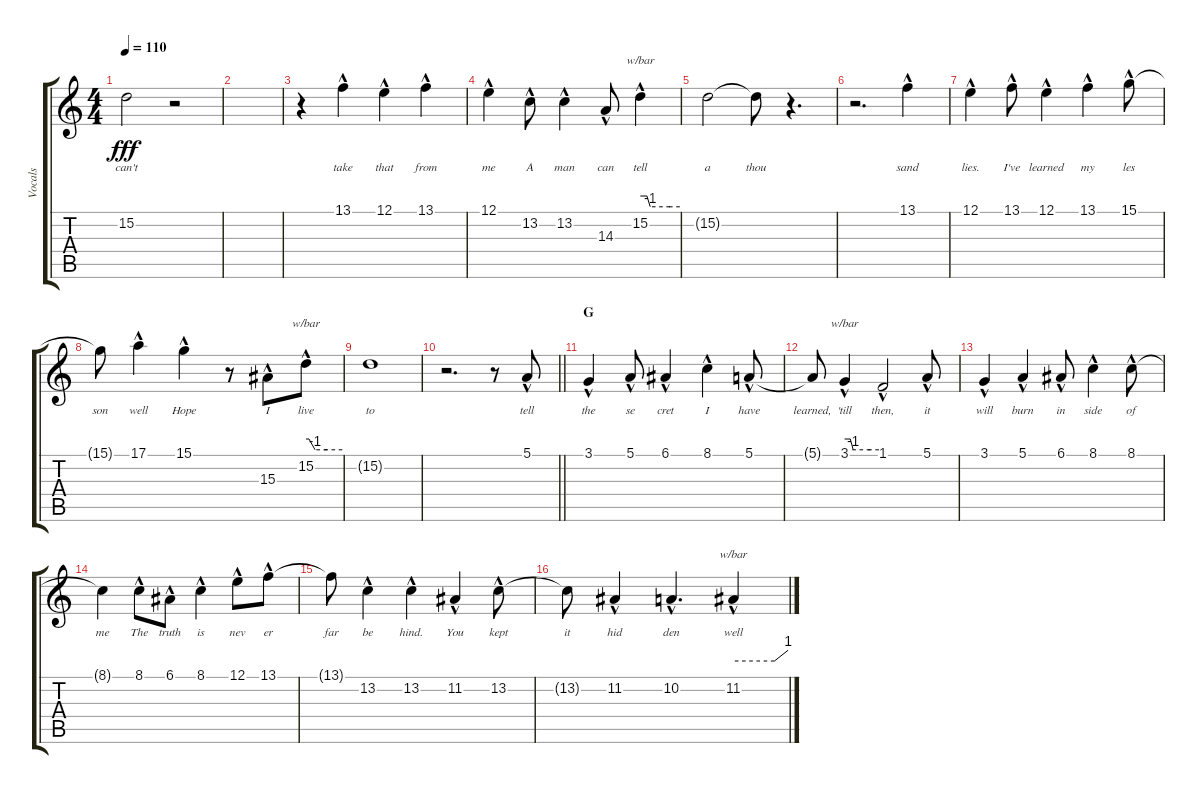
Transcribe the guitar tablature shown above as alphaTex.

\track ("Vocals" "Vocals") {instrument pad1newage}
\staff {score tabs}
\tuning (E4 B3 G3 D3 A2 E2) {hide}
\ts (4 4)
\tempo 110
\clef g2
\ks c
15.2{t}.2{lyrics (0 "can't") lyrics (1 "") lyrics (2 "") lyrics (3 "") lyrics (4 "") dy fff} r.2 |
|
r.4 13.1{hac}.4{lyrics (0 "take") lyrics (1 "") lyrics (2 "") lyrics (3 "") lyrics (4 "")} 12.1{hac}.4{lyrics (0 "that") lyrics (1 "") lyrics (2 "") lyrics (3 "") lyrics (4 "")} 13.1{hac}.4{lyrics (0 "from") lyrics (1 "") lyrics (2 "") lyrics (3 "") lyrics (4 "")} |
12.1{hac}.4{lyrics (0 "me") lyrics (1 "") lyrics (2 "") lyrics (3 "") lyrics (4 "")} 13.2{hac}.8{lyrics (0 "A") lyrics (1 "") lyrics (2 "") lyrics (3 "") lyrics (4 "")} 13.2{hac}.4{lyrics (0 "man") lyrics (1 "") lyrics (2 "") lyrics (3 "") lyrics (4 "")} 14.3{hac}.8{lyrics (0 "can") lyrics (1 "") lyrics (2 "") lyrics (3 "") lyrics (4 "")} 15.2{hac}.4{tbe (custom default 0 0 10 0 15 -4 45 -4 60 -4) lyrics (0 "tell") lyrics (1 "") lyrics (2 "") lyrics (3 "") lyrics (4 "")} |
15.2{t}.2{lyrics (0 "a") lyrics (1 "") lyrics (2 "") lyrics (3 "") lyrics (4 "")} 15.2{t}.8{lyrics (0 "thou") lyrics (1 "") lyrics (2 "") lyrics (3 "") lyrics (4 "")} r.4{d} |
r.2{d} 13.1{hac}.4{lyrics (0 "sand") lyrics (1 "") lyrics (2 "") lyrics (3 "") lyrics (4 "")} |
12.1{hac}.4{lyrics (0 "lies.") lyrics (1 "") lyrics (2 "") lyrics (3 "") lyrics (4 "")} 13.1{hac}.8{lyrics (0 "I've") lyrics (1 "") lyrics (2 "") lyrics (3 "") lyrics (4 "")} 12.1{hac}.4{lyrics (0 "learned") lyrics (1 "") lyrics (2 "") lyrics (3 "") lyrics (4 "")} 13.1{hac}.4{lyrics (0 "my") lyrics (1 "") lyrics (2 "") lyrics (3 "") lyrics (4 "")} 15.1{hac}.8{lyrics (0 "les") lyrics (1 "") lyrics (2 "") lyrics (3 "") lyrics (4 "")} |
15.1{t}.8{lyrics (0 "son") lyrics (1 "") lyrics (2 "") lyrics (3 "") lyrics (4 "")} 17.1{hac}.4{lyrics (0 "well") lyrics (1 "") lyrics (2 "") lyrics (3 "") lyrics (4 "")} 15.1{hac}.4{lyrics (0 "Hope") lyrics (1 "") lyrics (2 "") lyrics (3 "") lyrics (4 "")} r.8 15.3{hac}.8{lyrics (0 "I") lyrics (1 "") lyrics (2 "") lyrics (3 "") lyrics (4 "")} 15.2{hac}.8{tbe (custom default 0 0 5 0 15 -4 35 -4 60 -4) lyrics (0 "live") lyrics (1 "") lyrics (2 "") lyrics (3 "") lyrics (4 "")} |
15.2{t}.1{lyrics (0 "to") lyrics (1 "") lyrics (2 "") lyrics (3 "") lyrics (4 "")} |
\barLineRight lightlight
r.2{d} r.8 5.1{hac}.8{lyrics (0 "tell") lyrics (1 "") lyrics (2 "") lyrics (3 "") lyrics (4 "")} |
\section ("" "G")
3.1{hac}.4{lyrics (0 "the") lyrics (1 "") lyrics (2 "") lyrics (3 "") lyrics (4 "")} 5.1{hac}.8{lyrics (0 "se") lyrics (1 "") lyrics (2 "") lyrics (3 "") lyrics (4 "")} 6.1{hac}.4{lyrics (0 "cret") lyrics (1 "") lyrics (2 "") lyrics (3 "") lyrics (4 "")} 8.1{hac}.4{lyrics (0 "I") lyrics (1 "") lyrics (2 "") lyrics (3 "") lyrics (4 "")} 5.1{hac}.8{lyrics (0 "have") lyrics (1 "") lyrics (2 "") lyrics (3 "") lyrics (4 "")} |
5.1{t}.8{lyrics (0 "learned,") lyrics (1 "") lyrics (2 "") lyrics (3 "") lyrics (4 "")} 3.1{hac}.4{tbe (custom default 0 0 10 0 15 -4 45 -4 60 -4) lyrics (0 "'till") lyrics (1 "") lyrics (2 "") lyrics (3 "") lyrics (4 "")} 1.1{hac}.2{lyrics (0 "then,") lyrics (1 "") lyrics (2 "") lyrics (3 "") lyrics (4 "")} 5.1{hac}.8{lyrics (0 "it") lyrics (1 "") lyrics (2 "") lyrics (3 "") lyrics (4 "")} |
3.1{hac}.4{lyrics (0 "will") lyrics (1 "") lyrics (2 "") lyrics (3 "") lyrics (4 "")} 5.1{hac}.4{lyrics (0 "burn") lyrics (1 "") lyrics (2 "") lyrics (3 "") lyrics (4 "")} 6.1{hac}.8{lyrics (0 "in") lyrics (1 "") lyrics (2 "") lyrics (3 "") lyrics (4 "")} 8.1{hac}.4{lyrics (0 "side") lyrics (1 "") lyrics (2 "") lyrics (3 "") lyrics (4 "")} 8.1{hac}.8{lyrics (0 "of") lyrics (1 "") lyrics (2 "") lyrics (3 "") lyrics (4 "")} |
8.1{t}.4{lyrics (0 "me") lyrics (1 "") lyrics (2 "") lyrics (3 "") lyrics (4 "")} 8.1{hac}.8{lyrics (0 "The") lyrics (1 "") lyrics (2 "") lyrics (3 "") lyrics (4 "")} 6.1{hac}.8{lyrics (0 "truth") lyrics (1 "") lyrics (2 "") lyrics (3 "") lyrics (4 "")} 8.1{hac}.4{lyrics (0 "is") lyrics (1 "") lyrics (2 "") lyrics (3 "") lyrics (4 "")} 12.1{hac}.8{lyrics (0 "nev") lyrics (1 "") lyrics (2 "") lyrics (3 "") lyrics (4 "")} 13.1{hac}.8{lyrics (0 "er") lyrics (1 "") lyrics (2 "") lyrics (3 "") lyrics (4 "")} |
13.1{t}.8{lyrics (0 "far") lyrics (1 "") lyrics (2 "") lyrics (3 "") lyrics (4 "")} 13.2{hac}.4{lyrics (0 "be") lyrics (1 "") lyrics (2 "") lyrics (3 "") lyrics (4 "")} 13.2{hac}.4{lyrics (0 "hind.") lyrics (1 "") lyrics (2 "") lyrics (3 "") lyrics (4 "")} 11.2{hac}.4{lyrics (0 "You") lyrics (1 "") lyrics (2 "") lyrics (3 "") lyrics (4 "")} 13.2{hac}.8{lyrics (0 "kept") lyrics (1 "") lyrics (2 "") lyrics (3 "") lyrics (4 "")} |
13.2{t}.8{lyrics (0 "it") lyrics (1 "") lyrics (2 "") lyrics (3 "") lyrics (4 "")} 11.2{hac}.4{lyrics (0 "hid") lyrics (1 "") lyrics (2 "") lyrics (3 "") lyrics (4 "")} 10.2{hac}.4{d lyrics (0 "den") lyrics (1 "") lyrics (2 "") lyrics (3 "") lyrics (4 "")} 11.2{hac}.4{tbe (custom default 0 0 45 0 60 4) lyrics (0 "well") lyrics (1 "") lyrics (2 "") lyrics (3 "") lyrics (4 "")}
